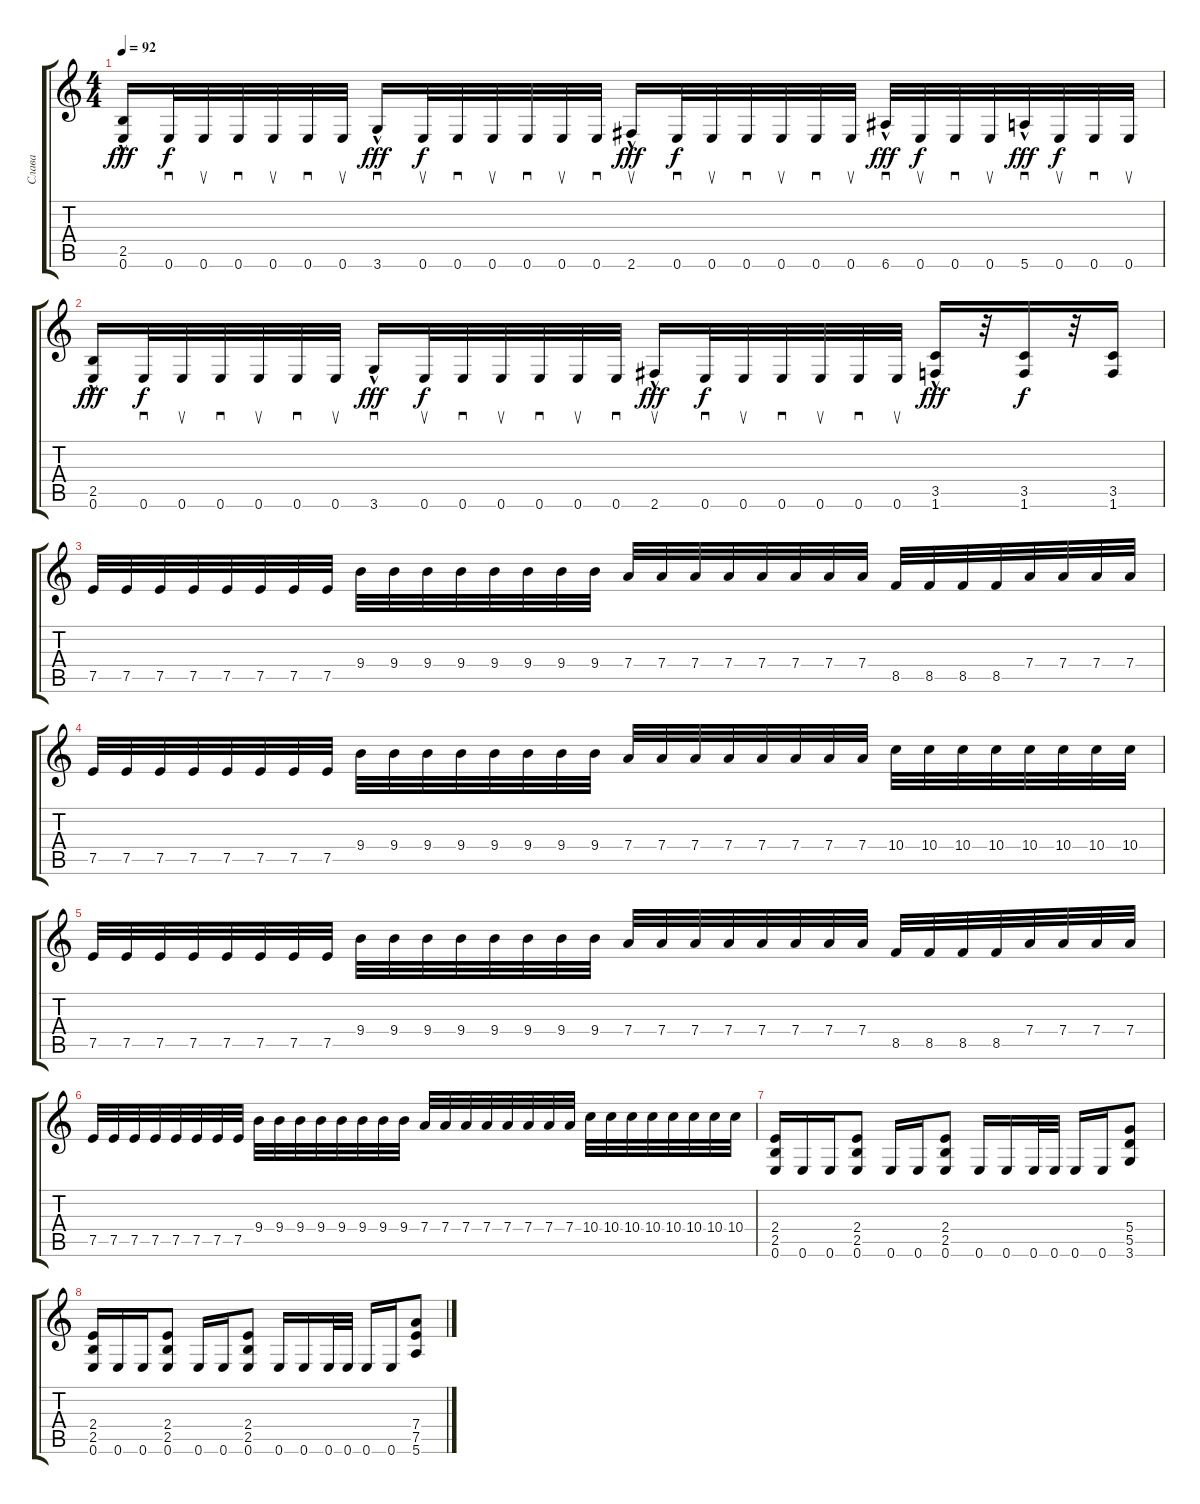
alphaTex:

\track ("Слава" "Слава") {instrument distortionguitar}
\staff {score tabs}
\tuning (E4 B3 G3 D3 A2 E2) {hide}
\ts (4 4)
\tempo 92
\clef g2
\ks c
(2.5 0.6{hac}).16{dy fff} 0.6.32{sd dy f} 0.6.32{su} 0.6.32{sd} 0.6.32{su} 0.6.32{sd} 0.6.32{su} 3.6{hac}.16{sd dy fff} 0.6.32{su dy f} 0.6.32{sd} 0.6.32{su} 0.6.32{sd} 0.6.32{su} 0.6.32{sd} 2.6{hac}.16{su dy fff} 0.6.32{sd dy f} 0.6.32{su} 0.6.32{sd} 0.6.32{su} 0.6.32{sd} 0.6.32{su} 6.6{hac}.32{sd dy fff} 0.6.32{su dy f} 0.6.32{sd} 0.6.32{su} 5.6{hac}.32{sd dy fff} 0.6.32{su dy f} 0.6.32{sd} 0.6.32{su} |
(2.5 0.6{hac}).16{dy fff} 0.6.32{sd dy f} 0.6.32{su} 0.6.32{sd} 0.6.32{su} 0.6.32{sd} 0.6.32{su} 3.6{hac}.16{sd dy fff} 0.6.32{su dy f} 0.6.32{sd} 0.6.32{su} 0.6.32{sd} 0.6.32{su} 0.6.32{sd} 2.6{hac}.16{su dy fff} 0.6.32{sd dy f} 0.6.32{su} 0.6.32{sd} 0.6.32{su} 0.6.32{sd} 0.6.32{su} (3.5 1.6{hac}).16{dy fff} r.32 (3.5 1.6).16{dy f} r.32 (3.5 1.6).16 |
7.5.32 7.5.32 7.5.32 7.5.32 7.5.32 7.5.32 7.5.32 7.5.32 9.4.32 9.4.32 9.4.32 9.4.32 9.4.32 9.4.32 9.4.32 9.4.32 7.4.32 7.4.32 7.4.32 7.4.32 7.4.32 7.4.32 7.4.32 7.4.32 8.5.32 8.5.32 8.5.32 8.5.32 7.4.32 7.4.32 7.4.32 7.4.32 |
7.5.32 7.5.32 7.5.32 7.5.32 7.5.32 7.5.32 7.5.32 7.5.32 9.4.32 9.4.32 9.4.32 9.4.32 9.4.32 9.4.32 9.4.32 9.4.32 7.4.32 7.4.32 7.4.32 7.4.32 7.4.32 7.4.32 7.4.32 7.4.32 10.4.32 10.4.32 10.4.32 10.4.32 10.4.32 10.4.32 10.4.32 10.4.32 |
7.5.32 7.5.32 7.5.32 7.5.32 7.5.32 7.5.32 7.5.32 7.5.32 9.4.32 9.4.32 9.4.32 9.4.32 9.4.32 9.4.32 9.4.32 9.4.32 7.4.32 7.4.32 7.4.32 7.4.32 7.4.32 7.4.32 7.4.32 7.4.32 8.5.32 8.5.32 8.5.32 8.5.32 7.4.32 7.4.32 7.4.32 7.4.32 |
7.5.32 7.5.32 7.5.32 7.5.32 7.5.32 7.5.32 7.5.32 7.5.32 9.4.32 9.4.32 9.4.32 9.4.32 9.4.32 9.4.32 9.4.32 9.4.32 7.4.32 7.4.32 7.4.32 7.4.32 7.4.32 7.4.32 7.4.32 7.4.32 10.4.32 10.4.32 10.4.32 10.4.32 10.4.32 10.4.32 10.4.32 10.4.32 |
(2.4 2.5 0.6).16 0.6.16 0.6.16 (2.4 2.5 0.6).8 0.6.16 0.6.16 (2.4 2.5 0.6).8 0.6.16 0.6.16 0.6.32 0.6.32 0.6.16 0.6.16 (5.4 5.5 3.6).8 |
(2.4 2.5 0.6).16 0.6.16 0.6.16 (2.4 2.5 0.6).8 0.6.16 0.6.16 (2.4 2.5 0.6).8 0.6.16 0.6.16 0.6.32 0.6.32 0.6.16 0.6.16 (7.4 7.5 5.6).8
